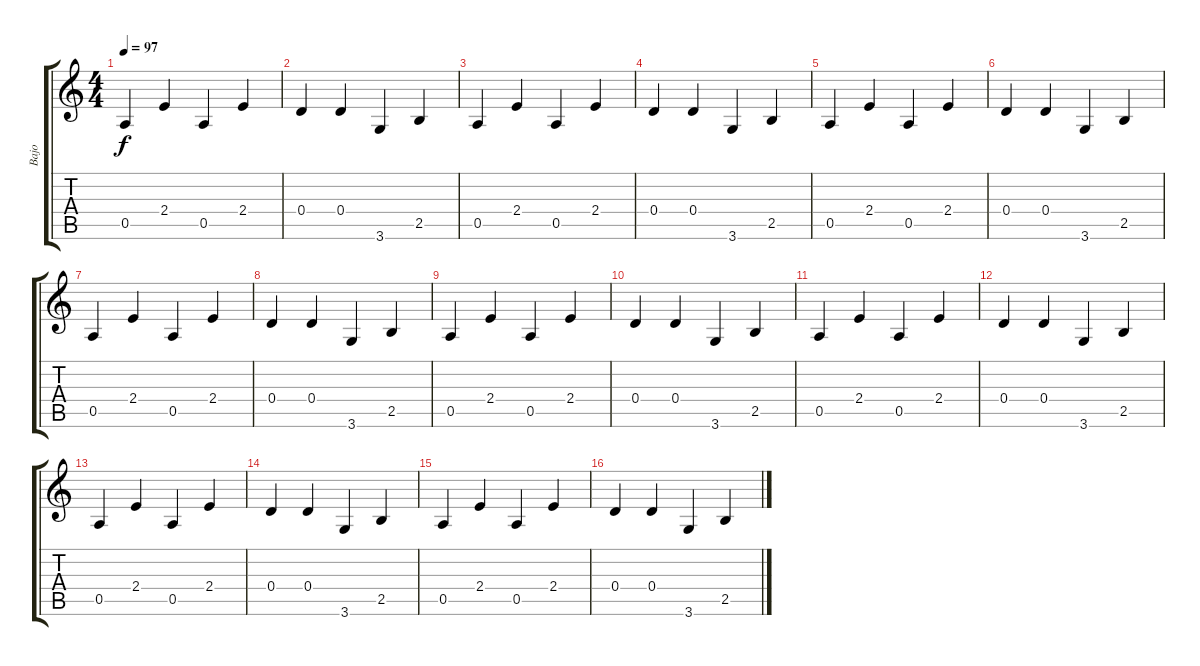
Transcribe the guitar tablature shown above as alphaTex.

\track ("Bajo" "Bajo") {instrument electricbassfinger}
\staff {score tabs}
\tuning (E4 B3 G3 D3 A2 E2) {hide}
\ts (4 4)
\tempo 97
\clef g2
\ks c
0.5.4{dy f} 2.4.4 0.5.4 2.4.4 |
0.4.4 0.4.4 3.6.4 2.5.4 |
0.5.4 2.4.4 0.5.4 2.4.4 |
0.4.4 0.4.4 3.6.4 2.5.4 |
0.5.4 2.4.4 0.5.4 2.4.4 |
0.4.4 0.4.4 3.6.4 2.5.4 |
0.5.4 2.4.4 0.5.4 2.4.4 |
0.4.4 0.4.4 3.6.4 2.5.4 |
0.5.4 2.4.4 0.5.4 2.4.4 |
0.4.4 0.4.4 3.6.4 2.5.4 |
0.5.4 2.4.4 0.5.4 2.4.4 |
0.4.4 0.4.4 3.6.4 2.5.4 |
0.5.4 2.4.4 0.5.4 2.4.4 |
0.4.4 0.4.4 3.6.4 2.5.4 |
0.5.4 2.4.4 0.5.4 2.4.4 |
0.4.4 0.4.4 3.6.4 2.5.4
